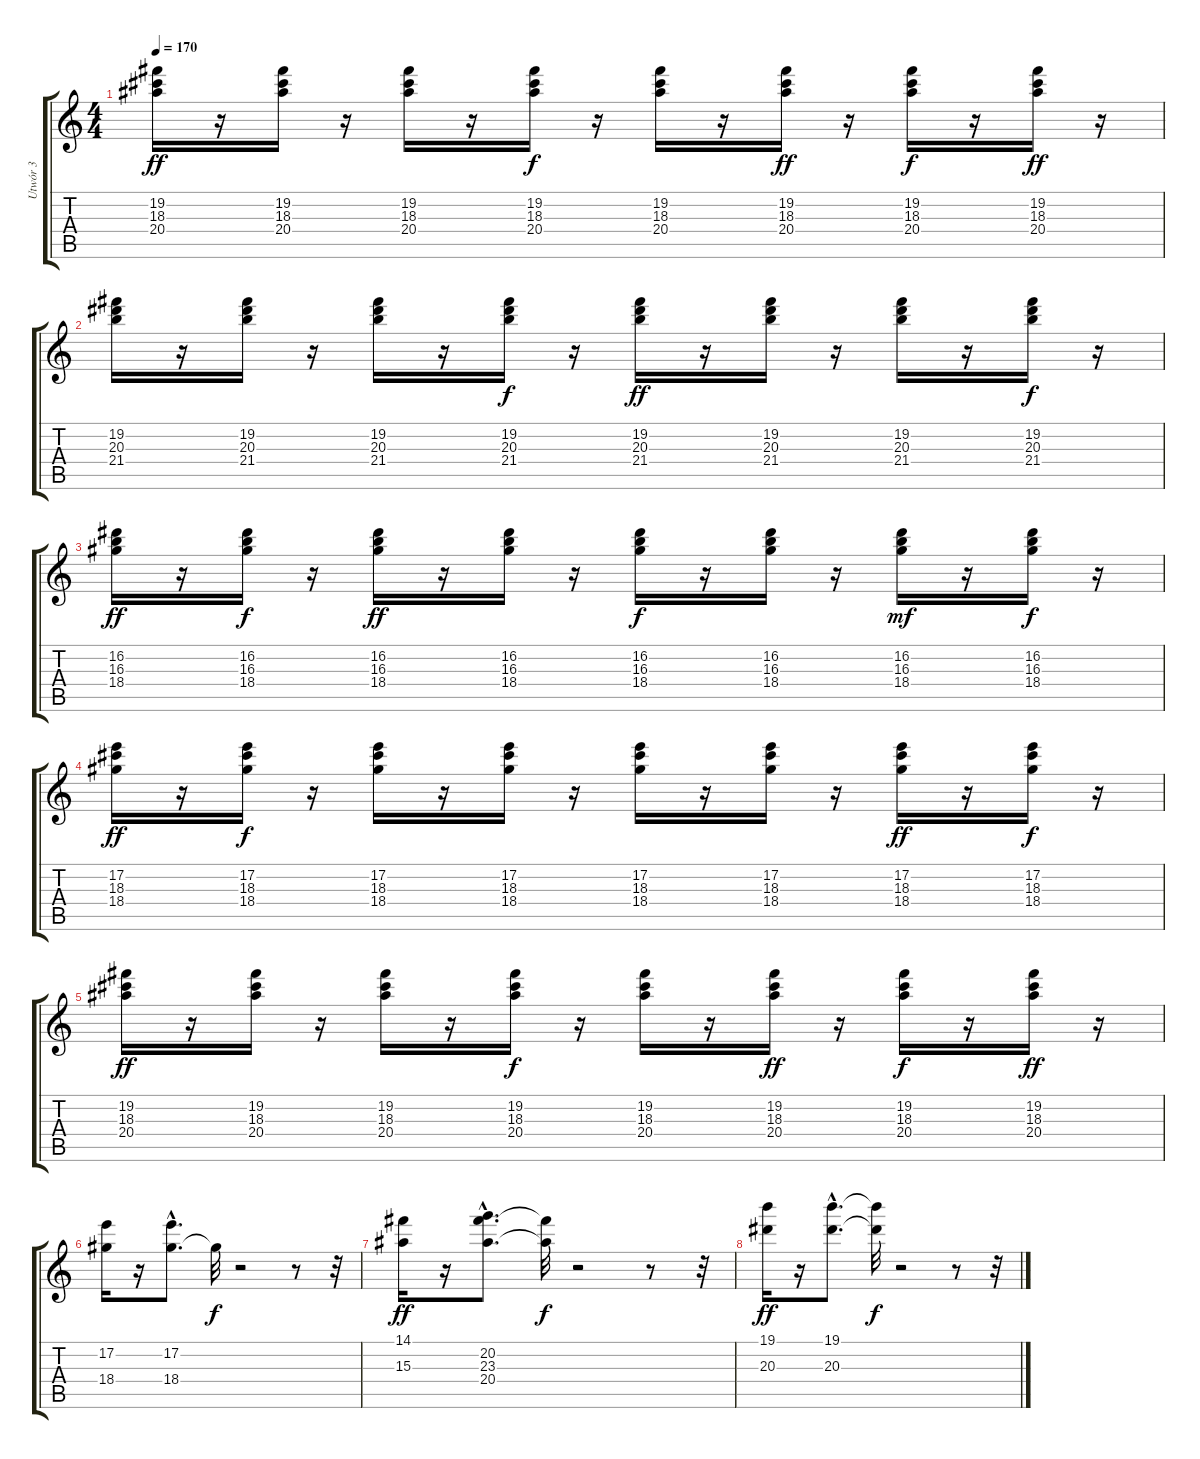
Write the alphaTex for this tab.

\track ("Utwór 3" "Utwór 3") {instrument distortionguitar}
\staff {score tabs}
\tuning (E4 B3 G3 D3 A2 E2) {hide}
\ts (4 4)
\tempo 170
\clef g2
\ks c
(19.2 18.3 20.4).16{dy ff} r.16 (19.2 18.3 20.4).16 r.16 (19.2 18.3 20.4).16 r.16 (19.2 18.3 20.4).16{dy f} r.16 (19.2 18.3 20.4).16 r.16 (19.2 18.3 20.4).16{dy ff} r.16 (19.2 18.3 20.4).16{dy f} r.16 (19.2 18.3 20.4).16{dy ff} r.16 |
(19.2 20.3 21.4).16 r.16 (19.2 20.3 21.4).16 r.16 (19.2 20.3 21.4).16 r.16 (19.2 20.3 21.4).16{dy f} r.16 (19.2 20.3 21.4).16{dy ff} r.16 (19.2 20.3 21.4).16 r.16 (19.2 20.3 21.4).16 r.16 (19.2 20.3 21.4).16{dy f} r.16 |
(16.2 16.3 18.4).16{dy ff} r.16 (16.2 16.3 18.4).16{dy f} r.16 (16.2 16.3 18.4).16{dy ff} r.16 (16.2 16.3 18.4).16 r.16 (16.2 16.3 18.4).16{dy f} r.16 (16.2 16.3 18.4).16 r.16 (16.2 16.3 18.4).16{dy mf} r.16 (16.2 16.3 18.4).16{dy f} r.16 |
(17.2 18.3 18.4).16{dy ff} r.16 (17.2 18.3 18.4).16{dy f} r.16 (17.2 18.3 18.4).16 r.16 (17.2 18.3 18.4).16 r.16 (17.2 18.3 18.4).16 r.16 (17.2 18.3 18.4).16 r.16 (17.2 18.3 18.4).16{dy ff} r.16 (17.2 18.3 18.4).16{dy f} r.16 |
(19.2 18.3 20.4).16{dy ff} r.16 (19.2 18.3 20.4).16 r.16 (19.2 18.3 20.4).16 r.16 (19.2 18.3 20.4).16{dy f} r.16 (19.2 18.3 20.4).16 r.16 (19.2 18.3 20.4).16{dy ff} r.16 (19.2 18.3 20.4).16{dy f} r.16 (19.2 18.3 20.4).16{dy ff} r.16 |
(17.2 18.4).16 r.16 (17.2{hac} 18.4{hac}).8{d} 18.4{t}.32{dy f} r.2 r.8 r.32 |
(14.1 15.3).16{dy ff} r.16 (20.2{hac} 23.3{hac} 20.4{hac}).8{d} (23.3{t} 20.4{t}).32{dy f} r.2 r.8 r.32 |
(19.1 20.3).16{dy ff} r.16 (19.1{hac} 20.3{hac}).8{d} (19.1{t} 20.3{t}).32{dy f} r.2 r.8 r.32
